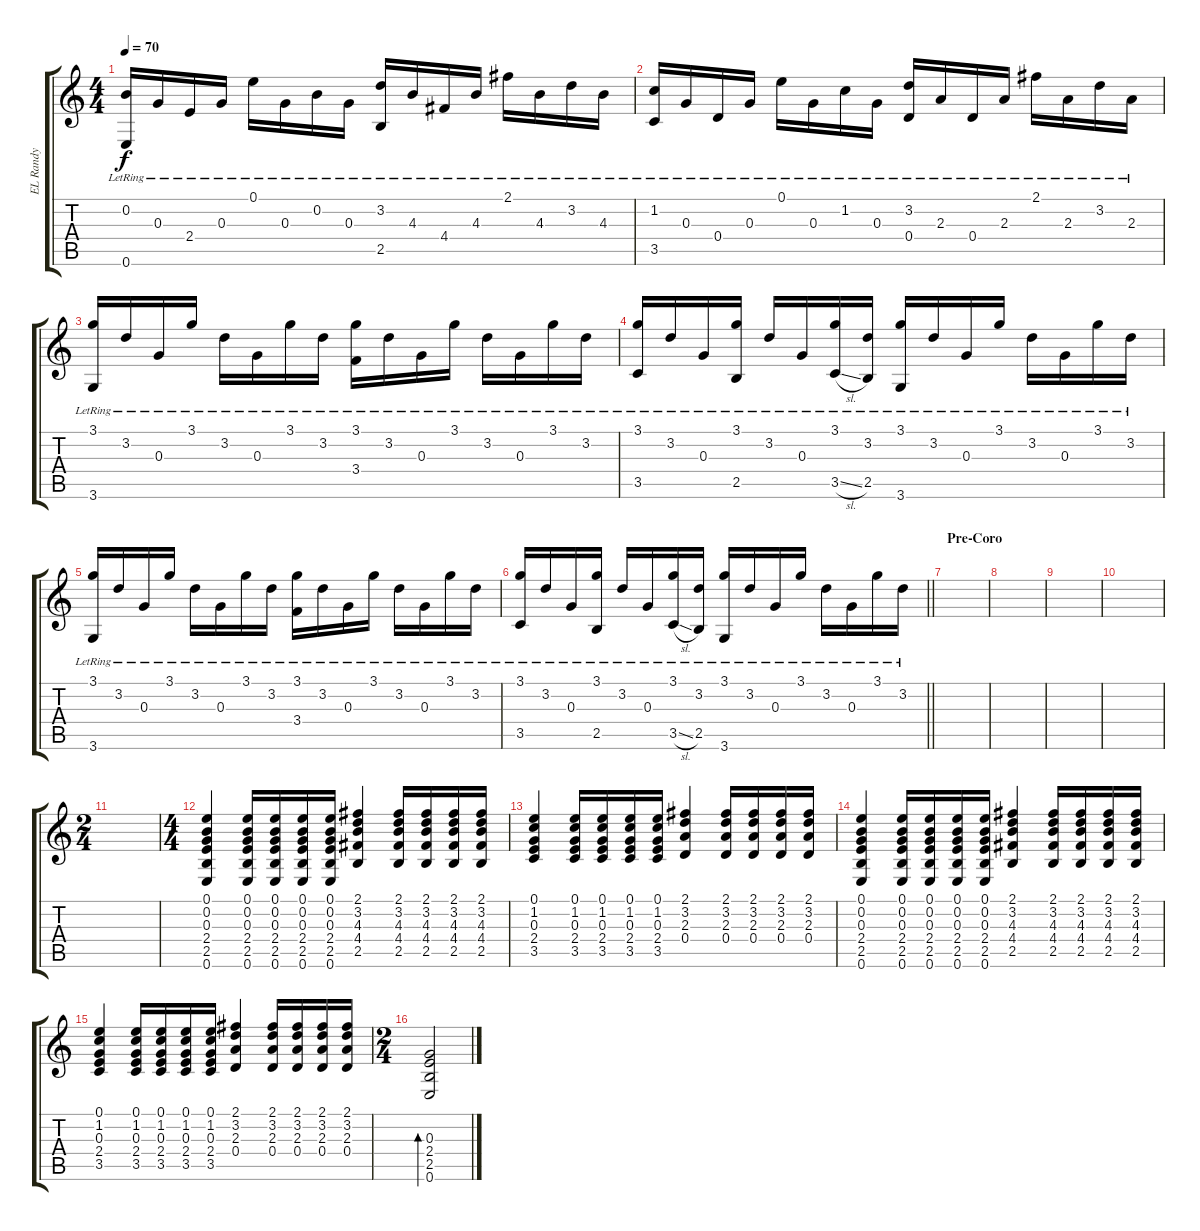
\track ("EL Randy" "EL Randy") {instrument acousticguitarsteel}
\staff {score tabs}
\tuning (E4 B3 G3 D3 A2 E2) {hide}
\ts (4 4)
\tempo 70
\clef g2
\ks c
(0.2{lr} 0.6{lr}).16{dy f} 0.3{lr}.16 2.4{lr}.16 0.3{lr}.16 0.1{lr}.16 0.3{lr}.16 0.2{lr}.16 0.3{lr}.16 (3.2{lr} 2.5{lr}).16 4.3{lr}.16 4.4{lr}.16 4.3{lr}.16 2.1{lr}.16 4.3{lr}.16 3.2{lr}.16 4.3{lr}.16 |
(1.2{lr} 3.5{lr}).16 0.3{lr}.16 0.4{lr}.16 0.3{lr}.16 0.1{lr}.16 0.3{lr}.16 1.2{lr}.16 0.3{lr}.16 (3.2{lr} 0.4{lr}).16 2.3{lr}.16 0.4{lr}.16 2.3{lr}.16 2.1{lr}.16 2.3{lr}.16 3.2{lr}.16 2.3{lr}.16 |
(3.1{lr} 3.6{lr}).16 3.2{lr}.16 0.3{lr}.16 3.1{lr}.16 3.2{lr}.16 0.3{lr}.16 3.1{lr}.16 3.2{lr}.16 (3.1{lr} 3.4{lr}).16 3.2{lr}.16 0.3{lr}.16 3.1{lr}.16 3.2{lr}.16 0.3{lr}.16 3.1{lr}.16 3.2{lr}.16 |
(3.1{lr} 3.5{lr}).16 3.2{lr}.16 0.3{lr}.16 (3.1{lr} 2.5{lr}).16 3.2{lr}.16 0.3{lr}.16 (3.1{lr} 3.5{sl lr}).16 (3.2{lr} 2.5{lr}).16 (3.1{lr} 3.6{lr}).16 3.2{lr}.16 0.3{lr}.16 3.1{lr}.16 3.2{lr}.16 0.3{lr}.16 3.1{lr}.16 3.2{lr}.16 |
(3.1{lr} 3.6{lr}).16 3.2{lr}.16 0.3{lr}.16 3.1{lr}.16 3.2{lr}.16 0.3{lr}.16 3.1{lr}.16 3.2{lr}.16 (3.1{lr} 3.4{lr}).16 3.2{lr}.16 0.3{lr}.16 3.1{lr}.16 3.2{lr}.16 0.3{lr}.16 3.1{lr}.16 3.2{lr}.16 |
\barLineRight lightlight
(3.1{lr} 3.5{lr}).16 3.2{lr}.16 0.3{lr}.16 (3.1{lr} 2.5{lr}).16 3.2{lr}.16 0.3{lr}.16 (3.1{lr} 3.5{sl lr}).16 (3.2{lr} 2.5{lr}).16 (3.1{lr} 3.6{lr}).16 3.2{lr}.16 0.3{lr}.16 3.1{lr}.16 3.2{lr}.16 0.3{lr}.16 3.1{lr}.16 3.2{lr}.16 |
\section ("" "Pre-Coro")
|
|
|
|
\ts (2 4)
|
\ts (4 4)
(0.1 0.2 0.3 2.4 2.5 0.6).4 (0.1 0.2 0.3 2.4 2.5 0.6).16 (0.1 0.2 0.3 2.4 2.5 0.6).16 (0.1 0.2 0.3 2.4 2.5 0.6).16 (0.1 0.2 0.3 2.4 2.5 0.6).16 (2.1 3.2 4.3 4.4 2.5).4 (2.1 3.2 4.3 4.4 2.5).16 (2.1 3.2 4.3 4.4 2.5).16 (2.1 3.2 4.3 4.4 2.5).16 (2.1 3.2 4.3 4.4 2.5).16 |
(0.1 1.2 0.3 2.4 3.5).4 (0.1 1.2 0.3 2.4 3.5).16 (0.1 1.2 0.3 2.4 3.5).16 (0.1 1.2 0.3 2.4 3.5).16 (0.1 1.2 0.3 2.4 3.5).16 (2.1 3.2 2.3 0.4).4 (2.1 3.2 2.3 0.4).16 (2.1 3.2 2.3 0.4).16 (2.1 3.2 2.3 0.4).16 (2.1 3.2 2.3 0.4).16 |
(0.1 0.2 0.3 2.4 2.5 0.6).4 (0.1 0.2 0.3 2.4 2.5 0.6).16 (0.1 0.2 0.3 2.4 2.5 0.6).16 (0.1 0.2 0.3 2.4 2.5 0.6).16 (0.1 0.2 0.3 2.4 2.5 0.6).16 (2.1 3.2 4.3 4.4 2.5).4 (2.1 3.2 4.3 4.4 2.5).16 (2.1 3.2 4.3 4.4 2.5).16 (2.1 3.2 4.3 4.4 2.5).16 (2.1 3.2 4.3 4.4 2.5).16 |
(0.1 1.2 0.3 2.4 3.5).4 (0.1 1.2 0.3 2.4 3.5).16 (0.1 1.2 0.3 2.4 3.5).16 (0.1 1.2 0.3 2.4 3.5).16 (0.1 1.2 0.3 2.4 3.5).16 (2.1 3.2 2.3 0.4).4 (2.1 3.2 2.3 0.4).16 (2.1 3.2 2.3 0.4).16 (2.1 3.2 2.3 0.4).16 (2.1 3.2 2.3 0.4).16 |
\ts (2 4)
(0.3 2.4 2.5 0.6).2{bd 60}
